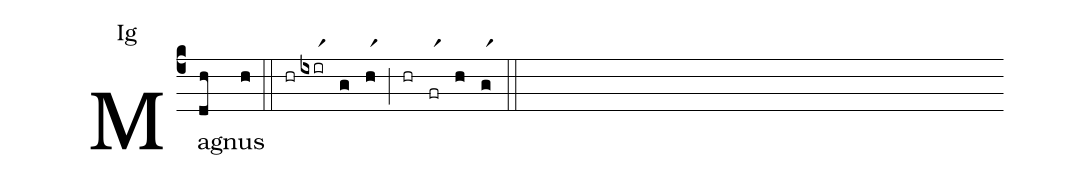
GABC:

annotation: Ig;
%%
(c4) Ma(dh)gnus(h) (::) (hr)(ixirr1)(g)(hr1)(;)(hr)(frr1)(h)(gr1)(::)
